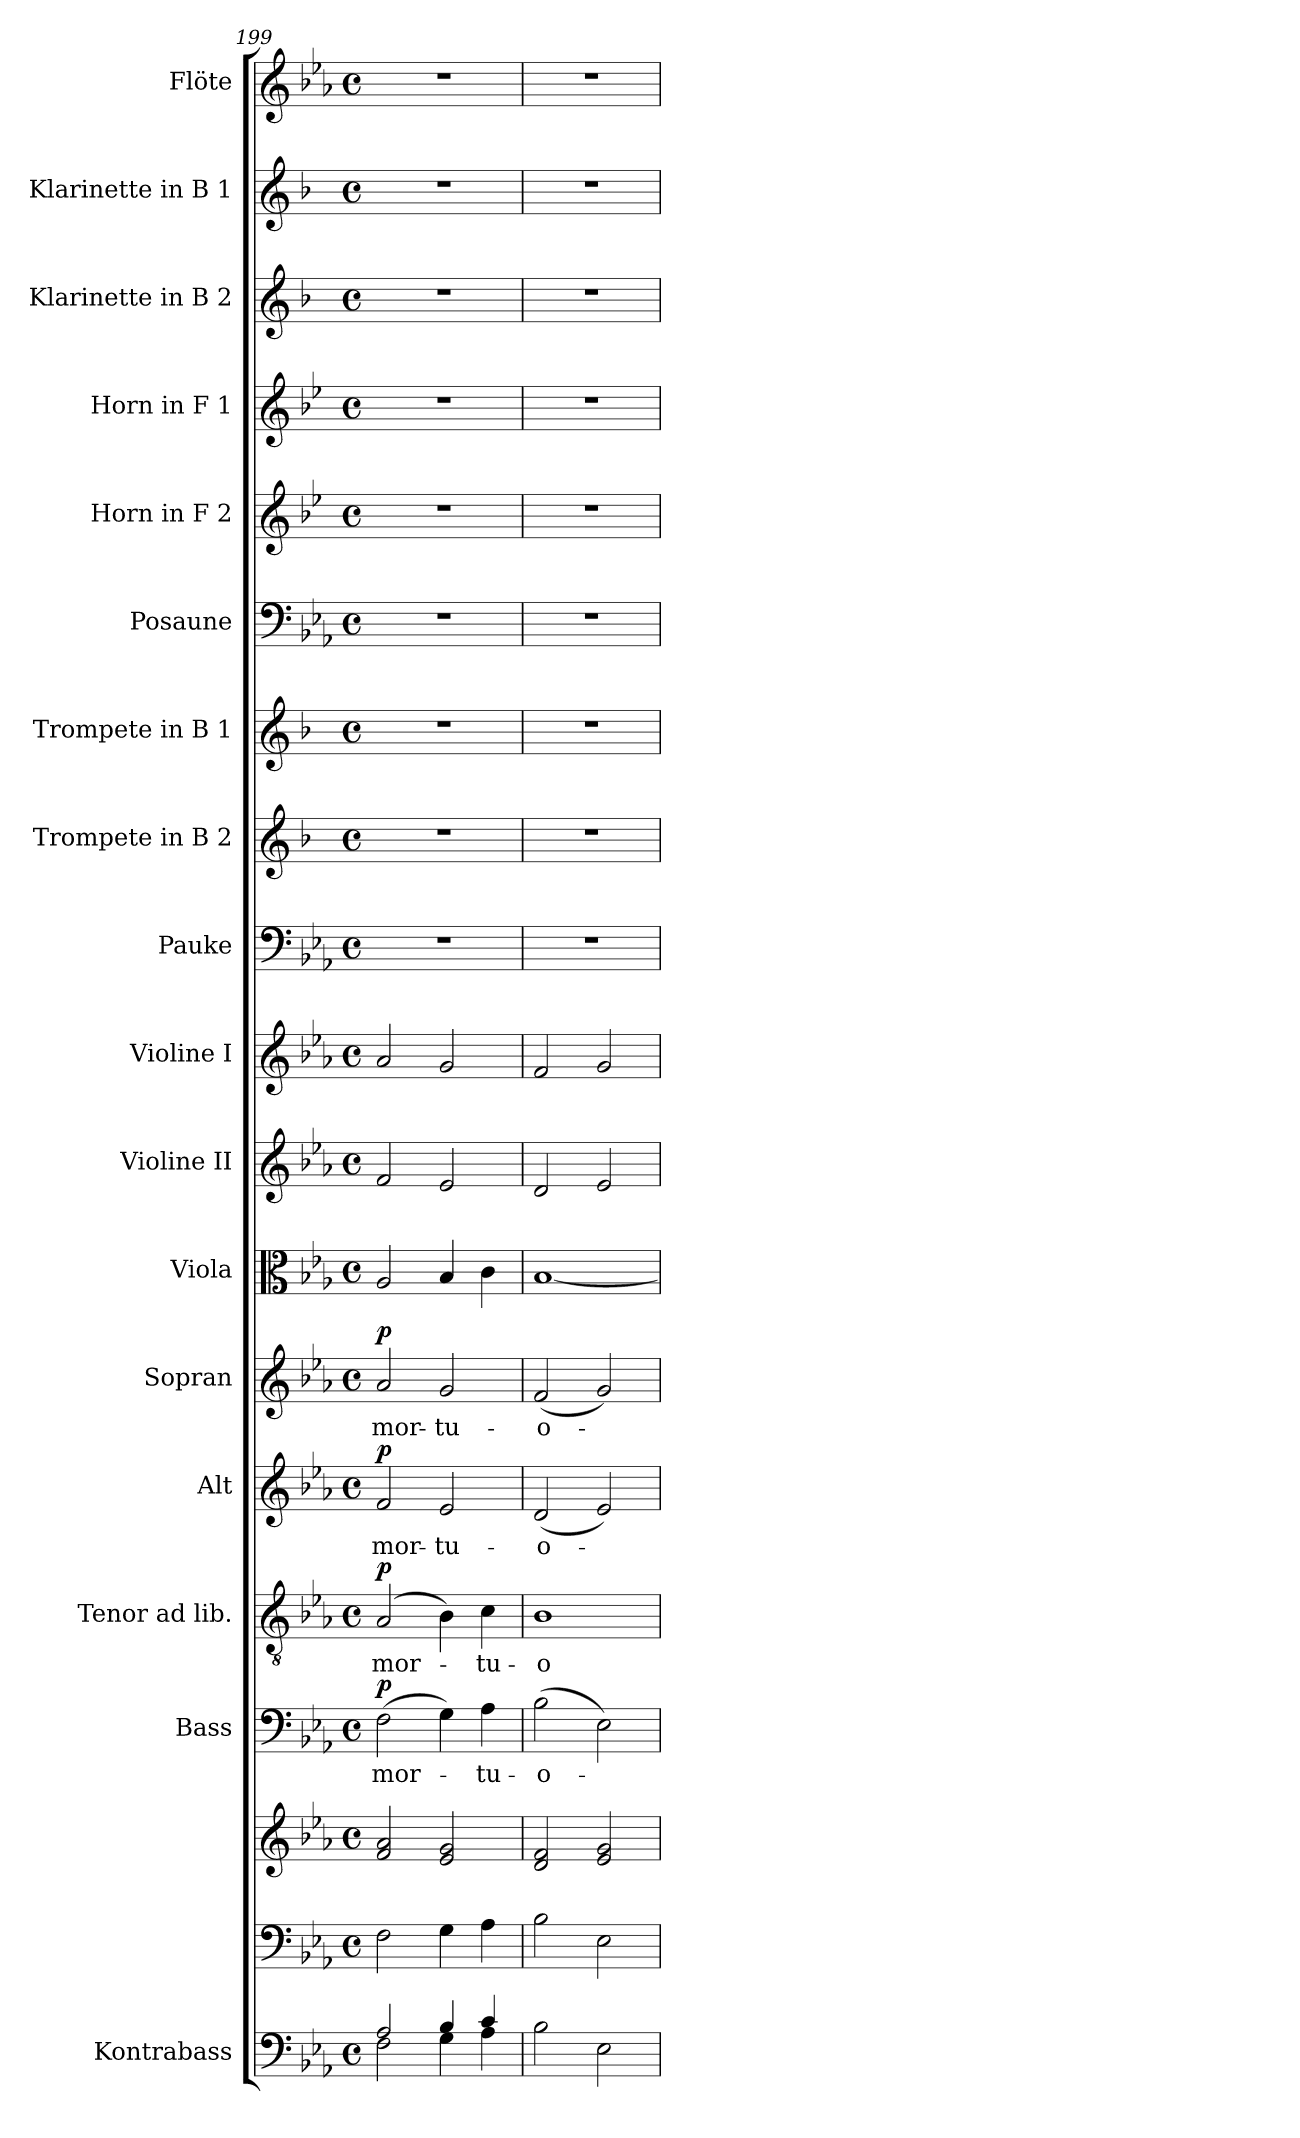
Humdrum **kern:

**kern	**kern	**kern	**kern	**text	**dynam	**kern	**text	**dynam	**kern	**text	**dynam	**kern	**text	**dynam	**kern	**kern	**kern	**kern	**kern	**kern	**kern	**kern	**kern	**kern	**kern	**kern
*part18	*part17	*part17	*part16	*part16	*part16	*part15	*part15	*part15	*part14	*part14	*part14	*part13	*part13	*part13	*part12	*part11	*part10	*part9	*part8	*part7	*part6	*part5	*part4	*part3	*part2	*part1
*staff19	*staff18	*staff17	*staff16	*staff16	*staff16	*staff15	*staff15	*staff15	*staff14	*staff14	*staff14	*staff13	*staff13	*staff13	*staff12	*staff11	*staff10	*staff9	*staff8	*staff7	*staff6	*staff5	*staff4	*staff3	*staff2	*staff1
*I"Kontrabass	*	*	*I"Bass	*	*	*I"Tenor ad lib.	*	*	*I"Alt	*	*	*I"Sopran	*	*	*I"Viola	*I"Violine II	*I"Violine I	*I"Pauke	*I"Trompete in B 2	*I"Trompete in B 1	*I"Posaune	*I"Horn in F 2	*I"Horn in F 1	*I"Klarinette in B 2	*I"Klarinette in B 1	*I"Flöte
*I'Kb.	*	*	*I'B	*	*	*I'T	*	*	*I'A	*	*	*I'S	*	*	*I'Vla.	*I'Vl. II	*I'Vl. I	*I'Pk.	*	*	*I'Pos.	*I'Hrn. 2	*I'Hrn. 1	*	*	*I'Fl.
*clefF4	*clefF4	*clefG2	*clefF4	*	*	*clefGv2	*	*	*clefG2	*	*	*clefG2	*	*	*clefC3	*clefG2	*clefG2	*clefF4	*clefG2	*clefG2	*clefF4	*clefG2	*clefG2	*clefG2	*clefG2	*clefG2
*ITrd7c12	*	*	*	*	*	*	*	*	*	*	*	*	*	*	*	*	*	*	*ITrd1c2	*ITrd1c2	*	*ITrd4c7	*ITrd4c7	*ITrd1c2	*ITrd1c2	*
*k[b-e-a-]	*k[b-e-a-]	*k[b-e-a-]	*k[b-e-a-]	*	*	*k[b-e-a-]	*	*	*k[b-e-a-]	*	*	*k[b-e-a-]	*	*	*k[b-e-a-]	*k[b-e-a-]	*k[b-e-a-]	*k[b-e-a-]	*k[b-e-a-]	*k[b-e-a-]	*k[b-e-a-]	*k[b-e-a-]	*k[b-e-a-]	*k[b-e-a-]	*k[b-e-a-]	*k[b-e-a-]
*E-:	*E-:	*E-:	*E-:	*	*	*E-:	*	*	*E-:	*	*	*E-:	*	*	*E-:	*E-:	*E-:	*E-:	*E-:	*E-:	*E-:	*E-:	*E-:	*E-:	*E-:	*E-:
*M4/4	*M4/4	*M4/4	*M4/4	*	*	*M4/4	*	*	*M4/4	*	*	*M4/4	*	*	*M4/4	*M4/4	*M4/4	*M4/4	*M4/4	*M4/4	*M4/4	*M4/4	*M4/4	*M4/4	*M4/4	*M4/4
*met(c)	*met(c)	*met(c)	*met(c)	*	*	*met(c)	*	*	*met(c)	*	*	*met(c)	*	*	*met(c)	*met(c)	*met(c)	*met(c)	*met(c)	*met(c)	*met(c)	*met(c)	*met(c)	*met(c)	*met(c)	*met(c)
=199	=199	=199	=199	=199	=199	=199	=199	=199	=199	=199	=199	=199	=199	=199	=199	=199	=199	=199	=199	=199	=199	=199	=199	=199	=199	=199
*^	*	*	*	*	*	*	*	*	*	*	*	*	*	*	*	*	*	*	*	*	*	*	*	*	*	*
!	!	!	!	!	!LO:LY:b	!LO:DY:a	!	!LO:LY:b	!LO:DY:a	!	!LO:LY:b	!LO:DY:a	!	!LO:LY:b	!LO:DY:a	!	!	!	!	!	!	!	!	!	!	!	!
2AA-/	2FF\	2F\	2f/ 2a-/	(>2F\	mor-	p	(2A-/	mor-	p	2f/	mor-	p	2a-/	mor-	p	2A-/	2f/	2a-/	1r	1r	1r	1r	1r	1r	1r	1r	1r
!	!	!	!	!	!	!	!	!	!	!	!LO:LY:b	!	!	!LO:LY:b	!	!	!	!	!	!	!	!	!	!	!	!	!
4BB-/	4GG\	4G\	2e-/ 2g/	4G\)	.	.	4B-\)	.	.	2e-/	-tu-	.	2g/	-tu-	.	4B-/	2e-/	2g/	.	.	.	.	.	.	.	.	.
!	!	!	!	!	!LO:LY:b	!	!	!LO:LY:b	!	!	!	!	!	!	!	!	!	!	!	!	!	!	!	!	!	!	!
4C/	4AA-\	4A-\	.	4A-\	-tu-	.	4c\	-tu-	.	.	.	.	.	.	.	4c\	.	.	.	.	.	.	.	.	.	.	.
!!LO:PB:g=z
=200	=200	=200	=200	=200	=200	=200	=200	=200	=200	=200	=200	=200	=200	=200	=200	=200	=200	=200	=200	=200	=200	=200	=200	=200	=200	=200	=200
!	!	!	!	!	!LO:LY:b	!	!	!LO:LY:b	!	!	!LO:LY:b	!	!	!LO:LY:b	!	!	!	!	!	!	!	!	!	!	!	!	!
*v	*v	*	*	*	*	*	*	*	*	*	*	*	*	*	*	*	*	*	*	*	*	*	*	*	*	*	*
2BB-\	2B-\	2d/ 2f/	(>2B-\	-o-	.	1B-	-o-	.	(<2d/	-o-	.	(<2f/	-o-	.	[1B-	2d/	2f/	1r	1r	1r	1r	1r	1r	1r	1r	1r
2EE-\	2E-\	2e-/ 2g/	2E-\)	.	.	.	.	.	2e-/)	.	.	2g/)	.	.	.	2e-/	2g/	.	.	.	.	.	.	.	.	.
=	=	=	=	=	=	=	=	=	=	=	=	=	=	=	=	=	=	=	=	=	=	=	=	=	=	=
*-	*-	*-	*-	*-	*-	*-	*-	*-	*-	*-	*-	*-	*-	*-	*-	*-	*-	*-	*-	*-	*-	*-	*-	*-	*-	*-
